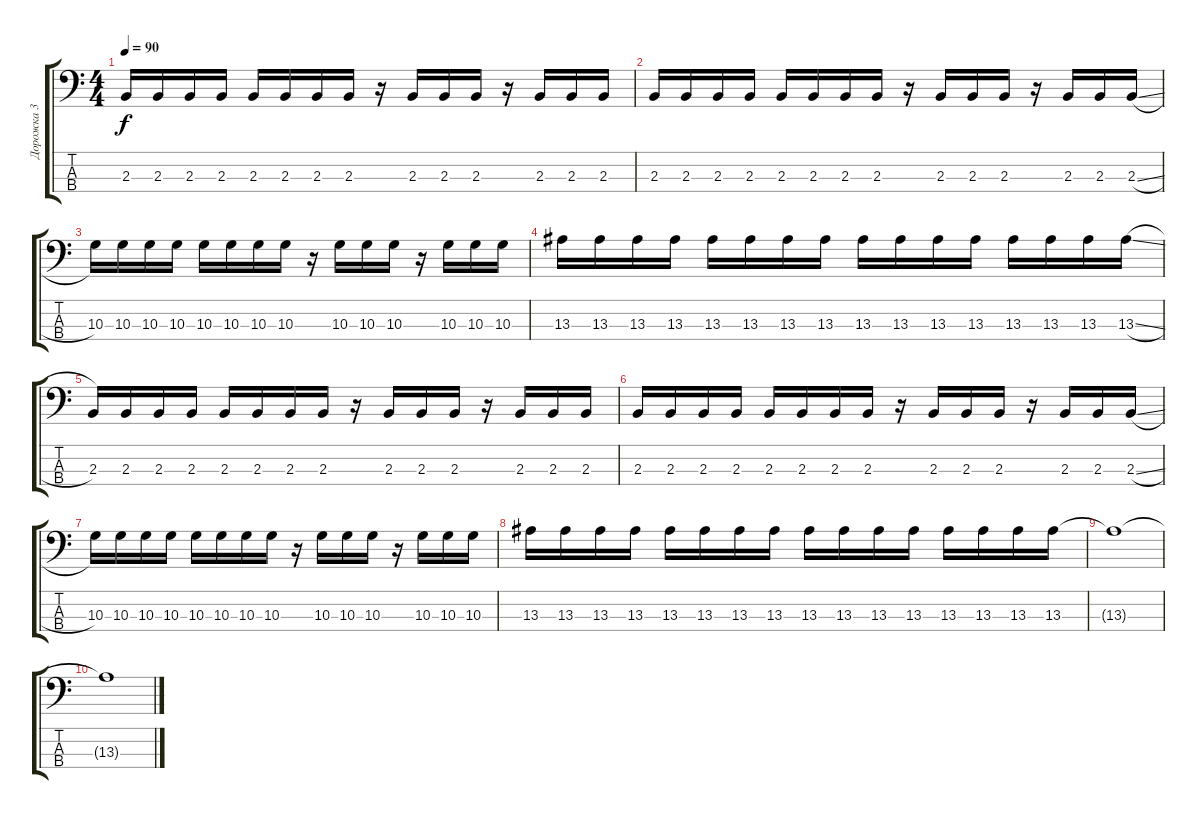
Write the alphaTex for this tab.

\track ("Дорожка 3" "Дорожка 3") {instrument electricbassfinger}
\staff {score tabs}
\tuning (G2 D2 A1 E1) {hide}
\ts (4 4)
\tempo 90
\clef f4
\ks c
2.3.16{dy f} 2.3.16 2.3.16 2.3.16 2.3.16 2.3.16 2.3.16 2.3.16 r.16 2.3.16 2.3.16 2.3.16 r.16 2.3.16 2.3.16 2.3.16 |
2.3.16 2.3.16 2.3.16 2.3.16 2.3.16 2.3.16 2.3.16 2.3.16 r.16 2.3.16 2.3.16 2.3.16 r.16 2.3.16 2.3.16 2.3{sl}.16 |
10.3.16 10.3.16 10.3.16 10.3.16 10.3.16 10.3.16 10.3.16 10.3.16 r.16 10.3.16 10.3.16 10.3.16 r.16 10.3.16 10.3.16 10.3.16 |
13.3.16 13.3.16 13.3.16 13.3.16 13.3.16 13.3.16 13.3.16 13.3.16 13.3.16 13.3.16 13.3.16 13.3.16 13.3.16 13.3.16 13.3.16 13.3{sl}.16 |
2.3.16 2.3.16 2.3.16 2.3.16 2.3.16 2.3.16 2.3.16 2.3.16 r.16 2.3.16 2.3.16 2.3.16 r.16 2.3.16 2.3.16 2.3.16 |
2.3.16 2.3.16 2.3.16 2.3.16 2.3.16 2.3.16 2.3.16 2.3.16 r.16 2.3.16 2.3.16 2.3.16 r.16 2.3.16 2.3.16 2.3{sl}.16 |
10.3.16 10.3.16 10.3.16 10.3.16 10.3.16 10.3.16 10.3.16 10.3.16 r.16 10.3.16 10.3.16 10.3.16 r.16 10.3.16 10.3.16 10.3.16 |
13.3.16 13.3.16 13.3.16 13.3.16 13.3.16 13.3.16 13.3.16 13.3.16 13.3.16 13.3.16 13.3.16 13.3.16 13.3.16 13.3.16 13.3.16 13.3.16 |
13.3{t}.1 |
13.3{t}.1
